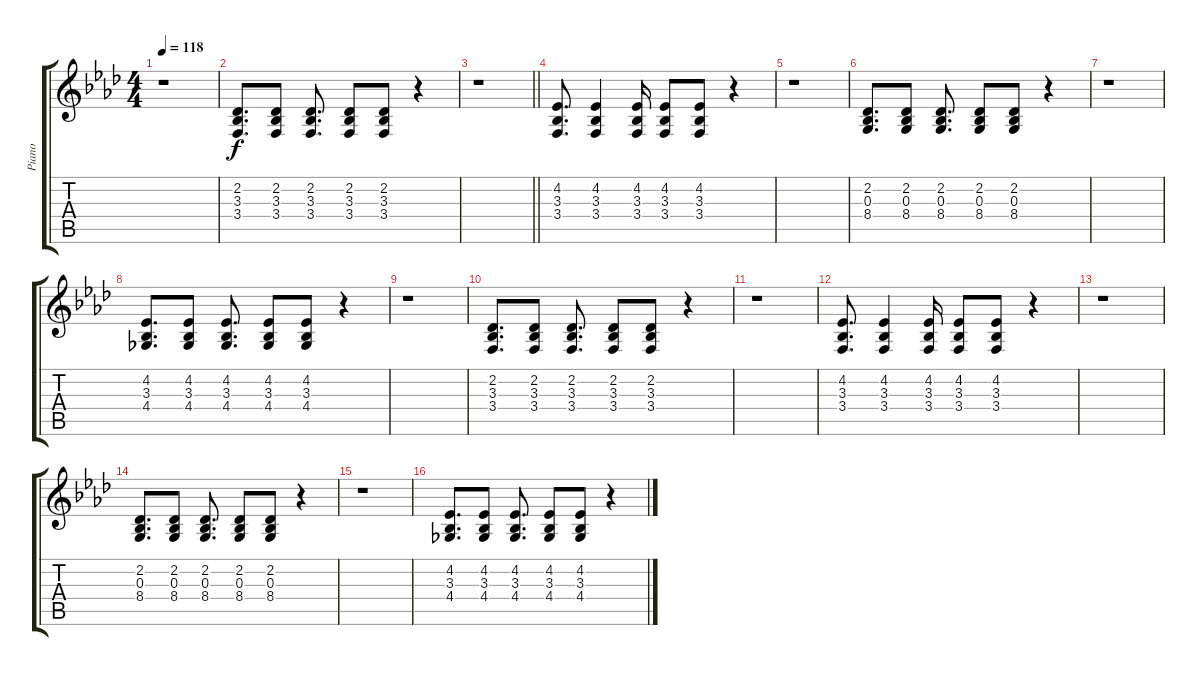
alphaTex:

\track ("Piano" "Piano") {instrument acousticgrandpiano}
\staff {score tabs}
\tuning (E4 B3 G3 D3 A2 E2) {hide}
\ts (4 4)
\tempo 118
\clef g2
\ks ab
r.1{dy f} |
(2.2 3.3 3.4).8{d} (2.2 3.3 3.4).8 (2.2 3.3 3.4).8{d} (2.2 3.3 3.4).8 (2.2 3.3 3.4).8 r.4 |
\barLineRight lightlight
r.1 |
(4.2 3.3 3.4).8{d} (4.2 3.3 3.4).4 (4.2 3.3 3.4).16 (4.2 3.3 3.4).8 (4.2 3.3 3.4).8 r.4 |
r.1 |
(2.2 0.3 8.4).8{d} (2.2 0.3 8.4).8 (2.2 0.3 8.4).8{d} (2.2 0.3 8.4).8 (2.2 0.3 8.4).8 r.4 |
r.1 |
(4.2 3.3 4.4).8{d} (4.2 3.3 4.4).8 (4.2 3.3 4.4).8{d} (4.2 3.3 4.4).8 (4.2 3.3 4.4).8 r.4 |
r.1 |
(2.2 3.3 3.4).8{d} (2.2 3.3 3.4).8 (2.2 3.3 3.4).8{d} (2.2 3.3 3.4).8 (2.2 3.3 3.4).8 r.4 |
r.1 |
(4.2 3.3 3.4).8{d} (4.2 3.3 3.4).4 (4.2 3.3 3.4).16 (4.2 3.3 3.4).8 (4.2 3.3 3.4).8 r.4 |
r.1 |
(2.2 0.3 8.4).8{d} (2.2 0.3 8.4).8 (2.2 0.3 8.4).8{d} (2.2 0.3 8.4).8 (2.2 0.3 8.4).8 r.4 |
r.1 |
(4.2 3.3 4.4).8{d} (4.2 3.3 4.4).8 (4.2 3.3 4.4).8{d} (4.2 3.3 4.4).8 (4.2 3.3 4.4).8 r.4
